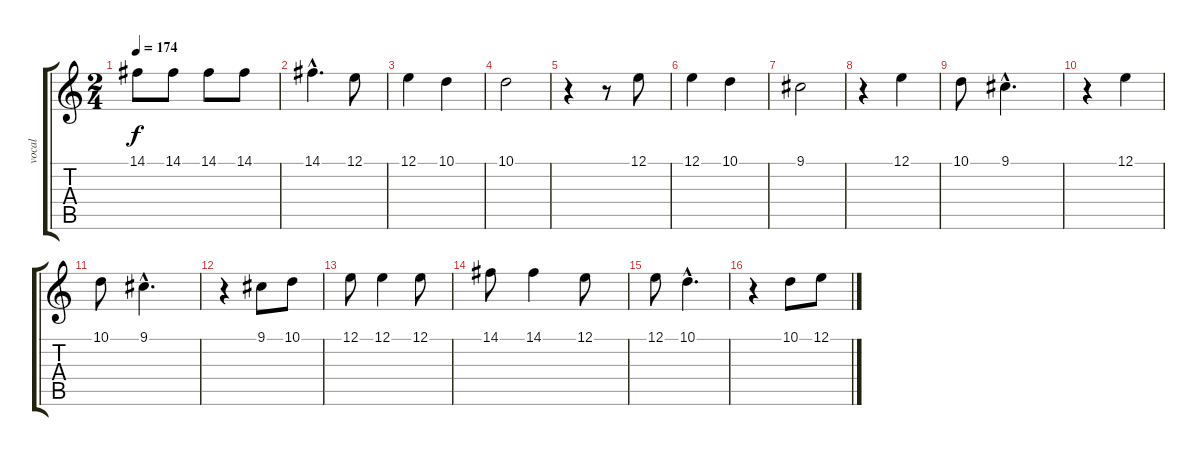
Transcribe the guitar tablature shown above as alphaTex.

\track ("vocal" "vocal") {instrument lead6voice}
\staff {score tabs}
\tuning (E4 B3 G3 D3 A2 E2) {hide}
\ts (2 4)
\tempo 174
\clef g2
\ks c
14.1.8{dy f} 14.1.8 14.1.8 14.1.8 |
14.1{hac}.4{d} 12.1.8 |
12.1.4 10.1.4 |
10.1.2 |
r.4 r.8 12.1.8 |
12.1.4 10.1.4 |
9.1.2 |
r.4 12.1.4 |
10.1.8 9.1{hac}.4{d} |
r.4 12.1.4 |
10.1.8 9.1{hac}.4{d} |
r.4 9.1.8 10.1.8 |
12.1.8 12.1.4 12.1.8 |
14.1.8 14.1.4 12.1.8 |
12.1.8 10.1{hac}.4{d} |
r.4 10.1.8 12.1.8
